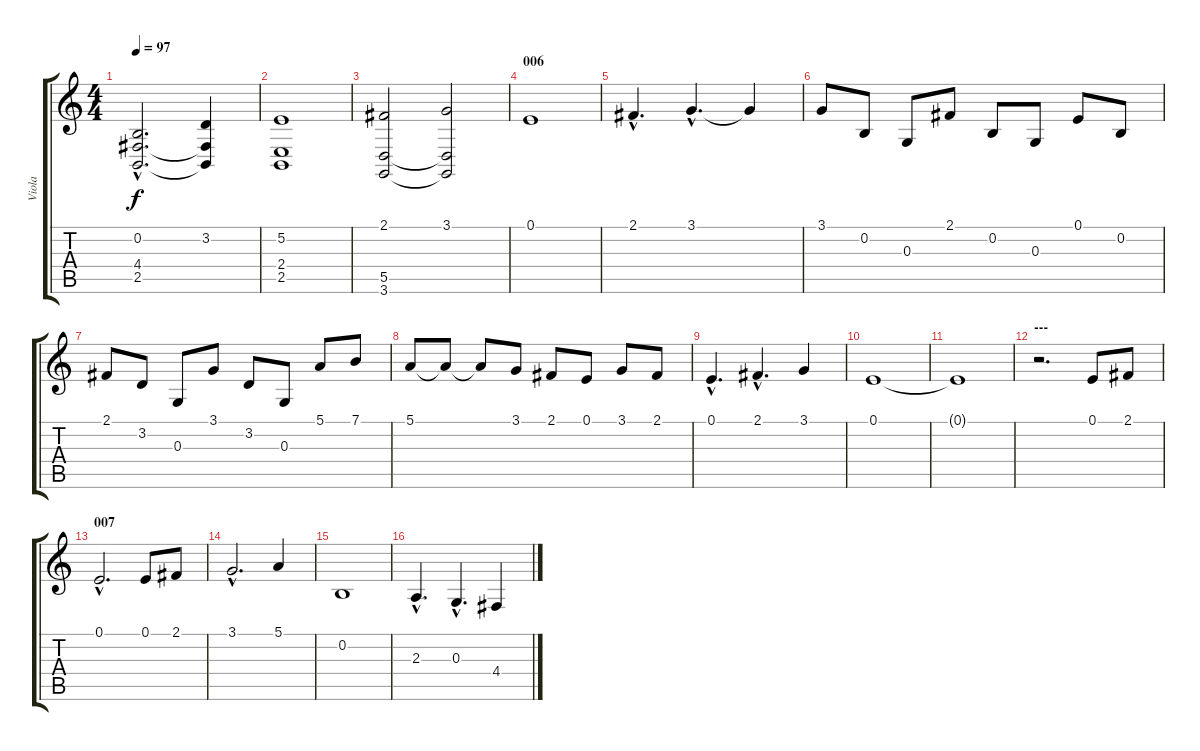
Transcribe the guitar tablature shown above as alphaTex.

\track ("Viola" "Viola") {instrument viola}
\staff {score tabs}
\tuning (E4 B3 G3 D3 A2 E2) {hide}
\ts (4 4)
\tempo 97
\clef g2
\ks c
(0.2{hac} 4.4{hac} 2.5{hac}).2{d dy f} (3.2 4.4{t} 2.5{t}).4 |
(5.2 2.4 2.5).1 |
(2.1 5.5 3.6).2 (3.1 5.5{t} 3.6{t}).2 |
\section ("" "006")
0.1.1 |
2.1{hac}.4{d} 3.1{hac}.4{d} 3.1{t}.4 |
3.1.8 0.2.8 0.3.8 2.1.8 0.2.8 0.3.8 0.1.8 0.2.8 |
2.1.8 3.2.8 0.3.8 3.1.8 3.2.8 0.3.8 5.1.8 7.1.8 |
5.1.8 5.1{t}.8 5.1{t}.8 3.1.8 2.1.8 0.1.8 3.1.8 2.1.8 |
0.1{hac}.4{d} 2.1{hac}.4{d} 3.1.4 |
0.1.1{volume 0} |
0.1{t}.1 |
\section ("" "---")
r.2{d volume 10} 0.1.8 2.1.8 |
\section ("" "007")
0.1{hac}.2{d} 0.1.8 2.1.8 |
3.1{hac}.2{d} 5.1.4 |
0.2.1 |
2.3{hac}.4{d} 0.3{hac}.4{d} 4.4.4
